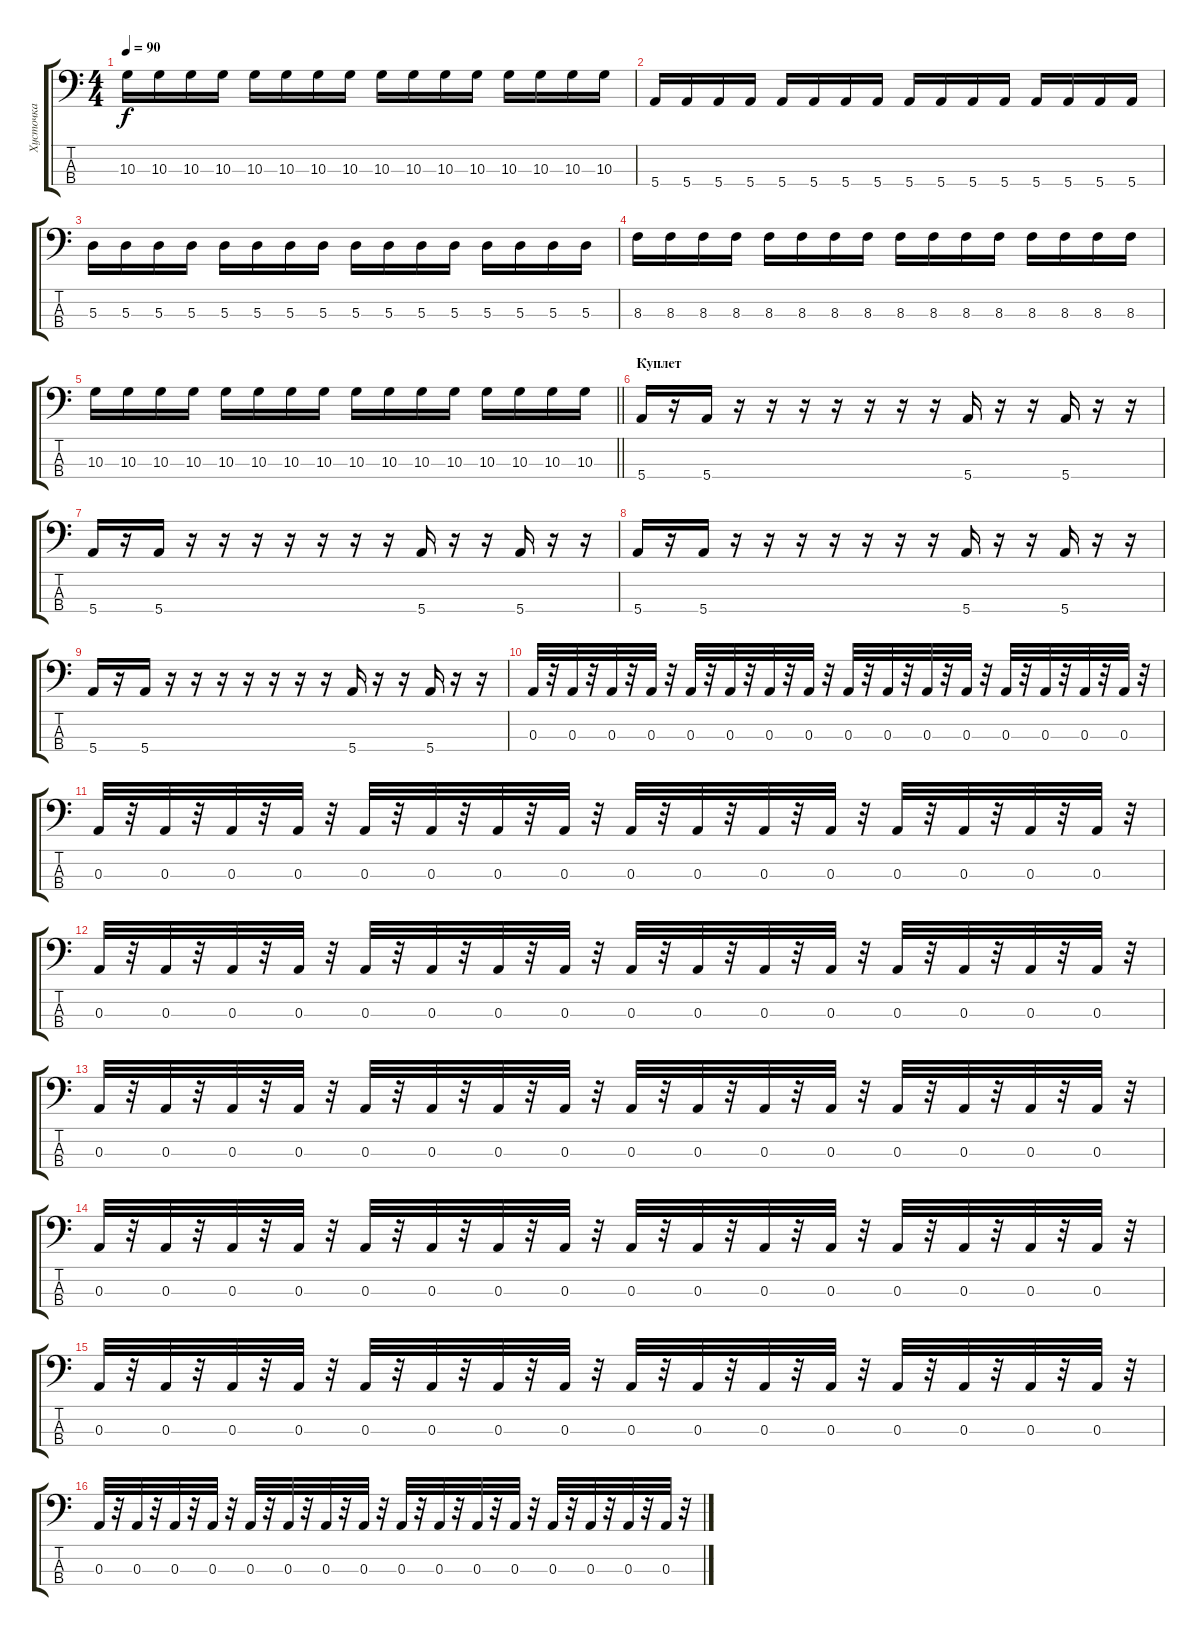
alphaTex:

\track ("Хусточка" "Хусточка") {instrument electricbassfinger}
\staff {score tabs}
\tuning (G2 D2 A1 E1) {hide}
\ts (4 4)
\tempo 90
\clef f4
\ks c
10.3.16{dy f} 10.3.16 10.3.16 10.3.16 10.3.16 10.3.16 10.3.16 10.3.16 10.3.16 10.3.16 10.3.16 10.3.16 10.3.16 10.3.16 10.3.16 10.3.16 |
5.4.16 5.4.16 5.4.16 5.4.16 5.4.16 5.4.16 5.4.16 5.4.16 5.4.16 5.4.16 5.4.16 5.4.16 5.4.16 5.4.16 5.4.16 5.4.16 |
5.3.16 5.3.16 5.3.16 5.3.16 5.3.16 5.3.16 5.3.16 5.3.16 5.3.16 5.3.16 5.3.16 5.3.16 5.3.16 5.3.16 5.3.16 5.3.16 |
8.3.16 8.3.16 8.3.16 8.3.16 8.3.16 8.3.16 8.3.16 8.3.16 8.3.16 8.3.16 8.3.16 8.3.16 8.3.16 8.3.16 8.3.16 8.3.16 |
\barLineRight lightlight
10.3.16 10.3.16 10.3.16 10.3.16 10.3.16 10.3.16 10.3.16 10.3.16 10.3.16 10.3.16 10.3.16 10.3.16 10.3.16 10.3.16 10.3.16 10.3.16 |
\section ("" "Куплет")
5.4.16 r.16 5.4.16 r.16 r.16 r.16 r.16 r.16 r.16 r.16 5.4.16 r.16 r.16 5.4.16 r.16 r.16 |
5.4.16 r.16 5.4.16 r.16 r.16 r.16 r.16 r.16 r.16 r.16 5.4.16 r.16 r.16 5.4.16 r.16 r.16 |
5.4.16 r.16 5.4.16 r.16 r.16 r.16 r.16 r.16 r.16 r.16 5.4.16 r.16 r.16 5.4.16 r.16 r.16 |
5.4.16 r.16 5.4.16 r.16 r.16 r.16 r.16 r.16 r.16 r.16 5.4.16 r.16 r.16 5.4.16 r.16 r.16 |
0.3.32 r.32 0.3.32 r.32 0.3.32 r.32 0.3.32 r.32 0.3.32 r.32 0.3.32 r.32 0.3.32 r.32 0.3.32 r.32 0.3.32 r.32 0.3.32 r.32 0.3.32 r.32 0.3.32 r.32 0.3.32 r.32 0.3.32 r.32 0.3.32 r.32 0.3.32 r.32 |
0.3.32 r.32 0.3.32 r.32 0.3.32 r.32 0.3.32 r.32 0.3.32 r.32 0.3.32 r.32 0.3.32 r.32 0.3.32 r.32 0.3.32 r.32 0.3.32 r.32 0.3.32 r.32 0.3.32 r.32 0.3.32 r.32 0.3.32 r.32 0.3.32 r.32 0.3.32 r.32 |
0.3.32 r.32 0.3.32 r.32 0.3.32 r.32 0.3.32 r.32 0.3.32 r.32 0.3.32 r.32 0.3.32 r.32 0.3.32 r.32 0.3.32 r.32 0.3.32 r.32 0.3.32 r.32 0.3.32 r.32 0.3.32 r.32 0.3.32 r.32 0.3.32 r.32 0.3.32 r.32 |
0.3.32 r.32 0.3.32 r.32 0.3.32 r.32 0.3.32 r.32 0.3.32 r.32 0.3.32 r.32 0.3.32 r.32 0.3.32 r.32 0.3.32 r.32 0.3.32 r.32 0.3.32 r.32 0.3.32 r.32 0.3.32 r.32 0.3.32 r.32 0.3.32 r.32 0.3.32 r.32 |
0.3.32 r.32 0.3.32 r.32 0.3.32 r.32 0.3.32 r.32 0.3.32 r.32 0.3.32 r.32 0.3.32 r.32 0.3.32 r.32 0.3.32 r.32 0.3.32 r.32 0.3.32 r.32 0.3.32 r.32 0.3.32 r.32 0.3.32 r.32 0.3.32 r.32 0.3.32 r.32 |
0.3.32 r.32 0.3.32 r.32 0.3.32 r.32 0.3.32 r.32 0.3.32 r.32 0.3.32 r.32 0.3.32 r.32 0.3.32 r.32 0.3.32 r.32 0.3.32 r.32 0.3.32 r.32 0.3.32 r.32 0.3.32 r.32 0.3.32 r.32 0.3.32 r.32 0.3.32 r.32 |
0.3.32 r.32 0.3.32 r.32 0.3.32 r.32 0.3.32 r.32 0.3.32 r.32 0.3.32 r.32 0.3.32 r.32 0.3.32 r.32 0.3.32 r.32 0.3.32 r.32 0.3.32 r.32 0.3.32 r.32 0.3.32 r.32 0.3.32 r.32 0.3.32 r.32 0.3.32 r.32
